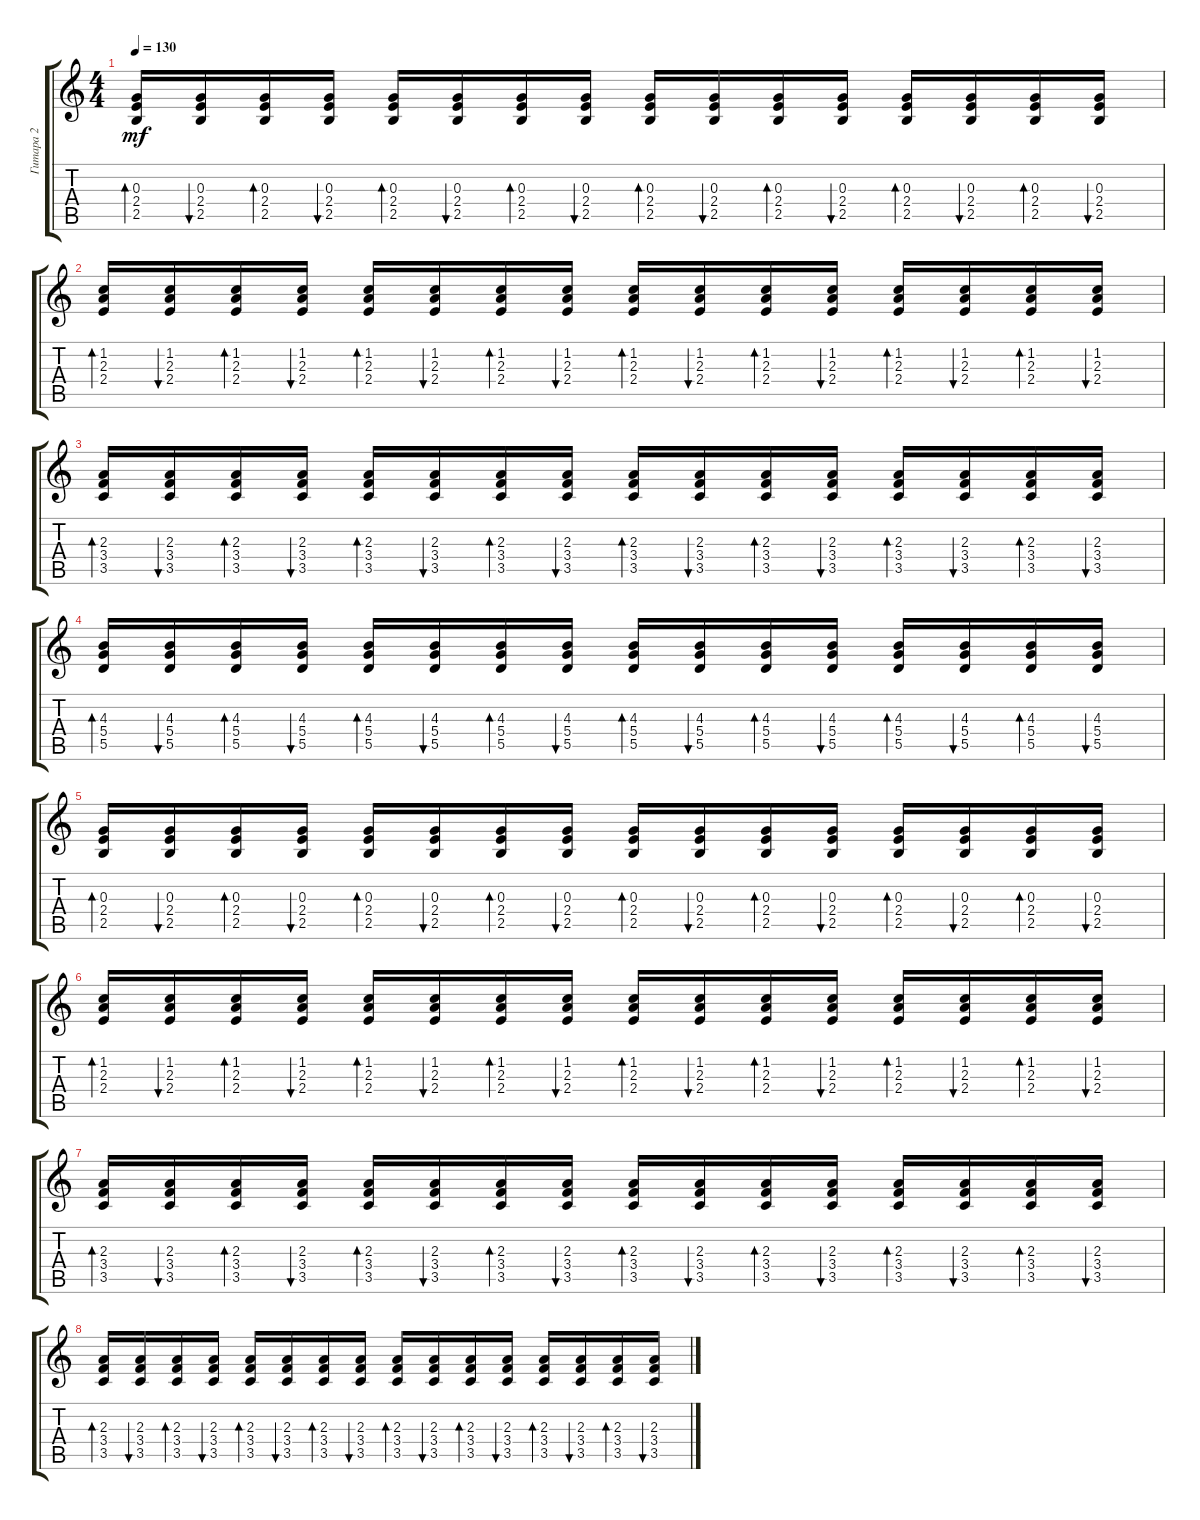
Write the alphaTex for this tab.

\track ("Гитара 2" "Гитара 2") {instrument acousticguitarsteel}
\staff {score tabs}
\tuning (E4 B3 G3 D3 A2 E2) {hide}
\ts (4 4)
\tempo 130
\clef g2
\ks c
(0.3 2.4 2.5).16{bd 60 dy mf} (0.3 2.4 2.5).16{bu 60} (0.3 2.4 2.5).16{bd 60} (0.3 2.4 2.5).16{bu 60} (0.3 2.4 2.5).16{bd 60} (0.3 2.4 2.5).16{bu 60} (0.3 2.4 2.5).16{bd 60} (0.3 2.4 2.5).16{bu 60} (0.3 2.4 2.5).16{bd 60} (0.3 2.4 2.5).16{bu 60} (0.3 2.4 2.5).16{bd 60} (0.3 2.4 2.5).16{bu 60} (0.3 2.4 2.5).16{bd 60} (0.3 2.4 2.5).16{bu 60} (0.3 2.4 2.5).16{bd 60} (0.3 2.4 2.5).16{bu 60} |
(1.2 2.3 2.4).16{bd 60} (1.2 2.3 2.4).16{bu 60} (1.2 2.3 2.4).16{bd 60} (1.2 2.3 2.4).16{bu 60} (1.2 2.3 2.4).16{bd 60} (1.2 2.3 2.4).16{bu 60} (1.2 2.3 2.4).16{bd 60} (1.2 2.3 2.4).16{bu 60} (1.2 2.3 2.4).16{bd 60} (1.2 2.3 2.4).16{bu 60} (1.2 2.3 2.4).16{bd 60} (1.2 2.3 2.4).16{bu 60} (1.2 2.3 2.4).16{bd 60} (1.2 2.3 2.4).16{bu 60} (1.2 2.3 2.4).16{bd 60} (1.2 2.3 2.4).16{bu 60} |
(2.3 3.4 3.5).16{bd 60} (2.3 3.4 3.5).16{bu 60} (2.3 3.4 3.5).16{bd 60} (2.3 3.4 3.5).16{bu 60} (2.3 3.4 3.5).16{bd 60} (2.3 3.4 3.5).16{bu 60} (2.3 3.4 3.5).16{bd 60} (2.3 3.4 3.5).16{bu 60} (2.3 3.4 3.5).16{bd 60} (2.3 3.4 3.5).16{bu 60} (2.3 3.4 3.5).16{bd 60} (2.3 3.4 3.5).16{bu 60} (2.3 3.4 3.5).16{bd 60} (2.3 3.4 3.5).16{bu 60} (2.3 3.4 3.5).16{bd 60} (2.3 3.4 3.5).16{bu 60} |
(4.3 5.4 5.5).16{bd 60} (4.3 5.4 5.5).16{bu 60} (4.3 5.4 5.5).16{bd 60} (4.3 5.4 5.5).16{bu 60} (4.3 5.4 5.5).16{bd 60} (4.3 5.4 5.5).16{bu 60} (4.3 5.4 5.5).16{bd 60} (4.3 5.4 5.5).16{bu 60} (4.3 5.4 5.5).16{bd 60} (4.3 5.4 5.5).16{bu 60} (4.3 5.4 5.5).16{bd 60} (4.3 5.4 5.5).16{bu 60} (4.3 5.4 5.5).16{bd 60} (4.3 5.4 5.5).16{bu 60} (4.3 5.4 5.5).16{bd 60} (4.3 5.4 5.5).16{bu 60} |
(0.3 2.4 2.5).16{bd 60} (0.3 2.4 2.5).16{bu 60} (0.3 2.4 2.5).16{bd 60} (0.3 2.4 2.5).16{bu 60} (0.3 2.4 2.5).16{bd 60} (0.3 2.4 2.5).16{bu 60} (0.3 2.4 2.5).16{bd 60} (0.3 2.4 2.5).16{bu 60} (0.3 2.4 2.5).16{bd 60} (0.3 2.4 2.5).16{bu 60} (0.3 2.4 2.5).16{bd 60} (0.3 2.4 2.5).16{bu 60} (0.3 2.4 2.5).16{bd 60} (0.3 2.4 2.5).16{bu 60} (0.3 2.4 2.5).16{bd 60} (0.3 2.4 2.5).16{bu 60} |
(1.2 2.3 2.4).16{bd 60} (1.2 2.3 2.4).16{bu 60} (1.2 2.3 2.4).16{bd 60} (1.2 2.3 2.4).16{bu 60} (1.2 2.3 2.4).16{bd 60} (1.2 2.3 2.4).16{bu 60} (1.2 2.3 2.4).16{bd 60} (1.2 2.3 2.4).16{bu 60} (1.2 2.3 2.4).16{bd 60} (1.2 2.3 2.4).16{bu 60} (1.2 2.3 2.4).16{bd 60} (1.2 2.3 2.4).16{bu 60} (1.2 2.3 2.4).16{bd 60} (1.2 2.3 2.4).16{bu 60} (1.2 2.3 2.4).16{bd 60} (1.2 2.3 2.4).16{bu 60} |
(2.3 3.4 3.5).16{bd 60} (2.3 3.4 3.5).16{bu 60} (2.3 3.4 3.5).16{bd 60} (2.3 3.4 3.5).16{bu 60} (2.3 3.4 3.5).16{bd 60} (2.3 3.4 3.5).16{bu 60} (2.3 3.4 3.5).16{bd 60} (2.3 3.4 3.5).16{bu 60} (2.3 3.4 3.5).16{bd 60} (2.3 3.4 3.5).16{bu 60} (2.3 3.4 3.5).16{bd 60} (2.3 3.4 3.5).16{bu 60} (2.3 3.4 3.5).16{bd 60} (2.3 3.4 3.5).16{bu 60} (2.3 3.4 3.5).16{bd 60} (2.3 3.4 3.5).16{bu 60} |
(2.3 3.4 3.5).16{bd 60} (2.3 3.4 3.5).16{bu 60} (2.3 3.4 3.5).16{bd 60} (2.3 3.4 3.5).16{bu 60} (2.3 3.4 3.5).16{bd 60} (2.3 3.4 3.5).16{bu 60} (2.3 3.4 3.5).16{bd 60} (2.3 3.4 3.5).16{bu 60} (2.3 3.4 3.5).16{bd 60} (2.3 3.4 3.5).16{bu 60} (2.3 3.4 3.5).16{bd 60} (2.3 3.4 3.5).16{bu 60} (2.3 3.4 3.5).16{bd 60} (2.3 3.4 3.5).16{bu 60} (2.3 3.4 3.5).16{bd 60} (2.3 3.4 3.5).16{bu 60}
